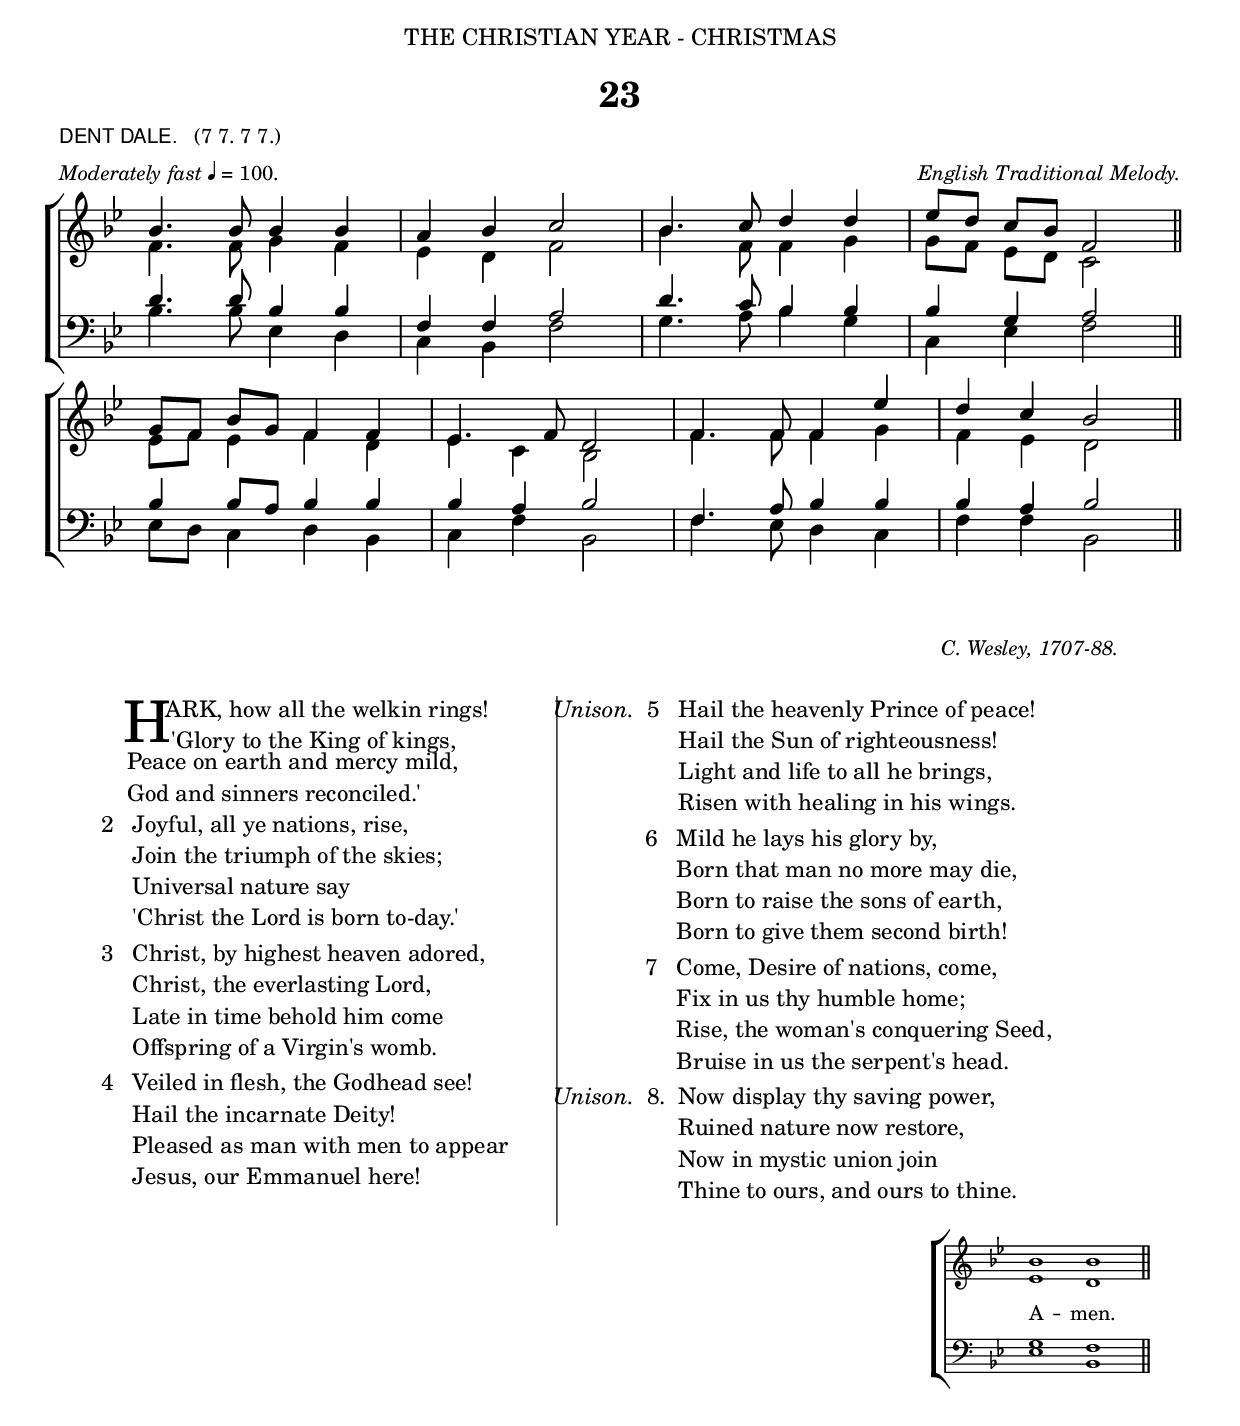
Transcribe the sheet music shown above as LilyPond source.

%%%069.png
%%%Hymn 23 Dent Dale. (7 7. 7 7.) Hark, how all the welkin rings!
%%%Version 2 069png-H23-v2.ly Fonts reset

\version "2.10"

\header {
  dedication = \markup { \center-align { "THE CHRISTIAN YEAR - CHRISTMAS"
		\hspace #0.1 }}	
  title = "23"
  poet = \markup { \small {  \line { \sans {"DENT DALE."} \hspace #1 \roman {"(7 7. 7 7.)"}} }}
  meter = \markup { \small { \italic {Moderately fast} \fontsize #-5 \general-align #Y #DOWN \note #"4" #1 = 100.} }
  arranger =  \markup { \small \italic "English Traditional Melody."}
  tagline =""
}


global = {
  \time 4/4 
  \key bes \major 
  \set Staff.midiInstrument = "church organ"
}

nbbar = { \bar "|" \noBreak } %%macro to generate a nobreak bar

augdots = { 
 \once \override Voice.Dots #'stencil = #ly:text-interface::print 
 \once \override Voice.Dots #'text = \markup {  \hspace #0 \raise #1 
                                                \line { \translate #(cons -0.2 0) 
                                                \override #'(baseline-skip . 1 )  
                                                   \column { 
                                                     \musicglyph #"dots.dot" 
                                                     \musicglyph #"dots.dot" } } }
 }

soprano = \relative c' {
  bes'4. bes8 bes4 bes \nbbar a bes c2 \nbbar bes4. c8 d4 d \nbbar ees8[ d] c[ bes] f2 \bar "||" \break
  g8[ f] bes[ g] f4 f \nbbar \override NoteColumn #'force-hshift = #-0.04 ees4. f8 d2 \nbbar f4. f8 f4 ees' \nbbar d c bes2 \bar "||"
}

alto = \relative c' {
  f4. f8 g4 f \nbbar ees d f2 \nbbar \augdots bes4. f8 f4 g \nbbar g8[ f] ees[ d] c2 \bar "||" \break
  ees8[ f] ees4 f d \nbbar \override NoteColumn #'force-hshift = #0.04 ees c bes2 \nbbar f'4. f8 f4 g \nbbar f ees d2 \bar "||"
}

tenor = \relative c { \clef bass
  d'4. d8 bes4 bes \nbbar f f a2 \nbbar d4. c8 bes4 bes \nbbar bes g a2 \bar "||" \break
  bes4 bes8[ a] bes4 bes \nbbar bes a bes2 \nbbar f4. a8 bes4 bes \nbbar bes a bes2 \bar "||"
}

bass = \relative c { \clef bass
  bes'4. bes8 ees,4 d \nbbar c bes f'2 \nbbar g4. a8 bes4 g \nbbar c, ees f2 \bar "||" \break
  ees8[ d] c4 d bes \nbbar c f bes,2 \nbbar \augdots f'4. ees8 d4 c \nbbar f f bes,2 \bar "||"
}

#(ly:set-option 'point-and-click #f)

\paper {
  #(set-paper-size "a4")
  top-margin = 3\mm
  bottom-margin = 5\mm
  print-page-number = ##f
  between-system-space = #0.1
%  between-system-padding = 2\mm
  after-title-space = 2\mm
  ragged-last-bottom = ##t
  ragged-bottom = ##t
}

\book{

\score{
\new ChoirStaff	
 <<

	\context Staff = upper << 
	\context Voice = sopranos { \voiceOne \global \soprano }
	\context Voice = altos    { \voiceTwo \global \alto }
	                      >>
        
	\context Staff = lower <<
	\context Voice = tenors { \voiceOne \global \tenor }
	\context Voice = basses { \voiceTwo \global \bass }
			        >> 
			      

 >>
\layout {
		indent=0
		\context { \Score timing = ##f }
		\context { \Score \remove "Bar_number_engraver" }
		\context { \Staff \remove "Time_signature_engraver" }
		\context { \Score \remove "Mark_engraver"  }
                \context { \Staff \consists "Mark_engraver"  }
	}
	
\midi { 
   \context {
       \Score 
       tempoWholesPerMinute = #(ly:make-moment 100 4)
            }
       }
	
} %%score bracket

\markup { \hspace #4   %%add space as necc. to center the column
          \column { %% super column of everything
	  \line { \hspace #81 \small \italic {"C. Wesley, 1707-88."}}
	    \line { %% a master line of 3 columns
              \column { %% column 1
	      \hspace #0.2 % adds vertical spacing between verses
          \column {
		  \line { \hspace #2.2 \column { \lower #2.4 \fontsize #8 "H" }   %%Drop Cap goes here
			 \hspace #-1.2    %% adjust this if other letters are too far from Drop Cap
			\column  { \raise #0.0 "ARK, how all the welkin rings!" " 'Glory to the King of kings,"  } }          
	          \line { \hspace #2.5  %%adjust hspace until this line left edge is flush with Drop Cap
			\lower  #1.56  %%adjust this until the line spacing looks right
			\column {   
				"Peace on earth and mercy mild," 
				"God and sinners reconciled.'" 
			  		}}
	           } %% finish stanza 1
		  
		   \hspace #0.2 % adds vertical spacing between verses
		   \line { "2  "
		       \column {	     
			       "Joyful, all ye nations, rise," 
			       "Join the triumph of the skies;" 
			       "Universal nature say" 
			       "'Christ the Lord is born to-day.'"
		   }}

		\hspace #0.2 % adds vertical spacing between verses
		\line { "3  "
		    \column {	     
			    "Christ, by highest heaven adored," 
			    "Christ, the everlasting Lord," 
			    "Late in time behold him come" 
			    "Offspring of a Virgin's womb."  	   
	   }} 
	   	\hspace #0.2 % adds vertical spacing between verses
		\line { "4  "
		    \column {    
			    "Veiled in flesh, the Godhead see!" 
			    "Hail the incarnate Deity!" 
			    "Pleased as man with men to appear" 
			    "Jesus, our Emmanuel here!" 
 	   }}  
 
		       }  %% finish Page column 1
		
	\hspace #4 %%adds horizontal space columns 1 and 2   
			   
	\column { \filled-box #'(0.0 . 0.1) #'( -52 . -1) #0 }       %%Column 2. This is the line dividing the columns 1 and 3. 
			   	   
	\hspace #4 %%adds horizontal space between columns 2 and 3
	   
	\column { \hspace #4 %%start page column 3		
 
	  \line { \hspace #-5 \italic "Unison." " 5  "
             \column {    
		     "Hail the heavenly Prince of peace!" 
		     "Hail the Sun of righteousness!" 
		     "Light and life to all he brings," 
		     "Risen with healing in his wings." 
 	   }} %% end stanza 5

	  \hspace #0.2
	  \line { \hspace #3.8 "6  "
             \column {    
		     "Mild he lays his glory by," 
		     "Born that man no more may die," 
		     "Born to raise the sons of earth," 
		     "Born to give them second birth!" 
 	   }} %% end stanza 6

	  \hspace #0.2
	  \line { \hspace #3.8 "7  "
             \column {    
		     "Come, Desire of nations, come," 
		     "Fix in us thy humble home;" 
		     "Rise, the woman's conquering Seed," 
		     "Bruise in us the serpent's head." 
 	   }} %% end stanza 7

	  \hspace #0.2
	  \line { \hspace #-5 \italic "Unison." " 8. "
             \column {    
		     "Now display thy saving power," 
		     "Ruined nature now restore," 
		     "Now in mystic union join" 
		     "Thine to ours, and ours to thine." 
 	   }} %% end stanza 8

	  } %% end column 3
	  } %% master line bracket
	} %% page super column bracket
} %%markup bracket


%% Amen score block
\score{
  \new ChoirStaff
   <<
        \context Staff = upper \with { fontSize = #-3  \override StaffSymbol #'staff-space = #(magstep -2) }  
	                     << 
	\context Voice = "sopranos" { \relative c' { \clef treble \global \voiceOne bes'1 bes1 \bar "||" }}
	\context Voice = "altos"    { \relative c' { \clef treble \global \voiceTwo ees1 d1 \bar "||" }}
	                      >>
			  
	\context Lyrics \lyricsto "altos" { \override LyricText #'font-size = #-1 A -- men. }
	
	\context Staff = lower \with { fontSize = #-3  \override StaffSymbol #'staff-space = #(magstep -2) }  
	                        <<
	\context Voice = "tenors" { \relative c { \clef bass \global \voiceThree g'1 f1 \bar "||" }}
	\context Voice = "basses" { \relative c { \clef bass \global \voiceFour  ees1 bes1 \bar "||" }}
			        >> 
  >>			      
\header { breakbefore = ##f piece = " " opus = " " }

\layout { 
      \context { \Score timing = ##f }
	ragged-right = ##t
	indent = 15\cm
	\context { \Staff \remove Time_signature_engraver }

       }

\midi { \context { \Score tempoWholesPerMinute = #(ly:make-moment 100 4) }}  %%Amen midi 

} 	
	

} %% book bracket